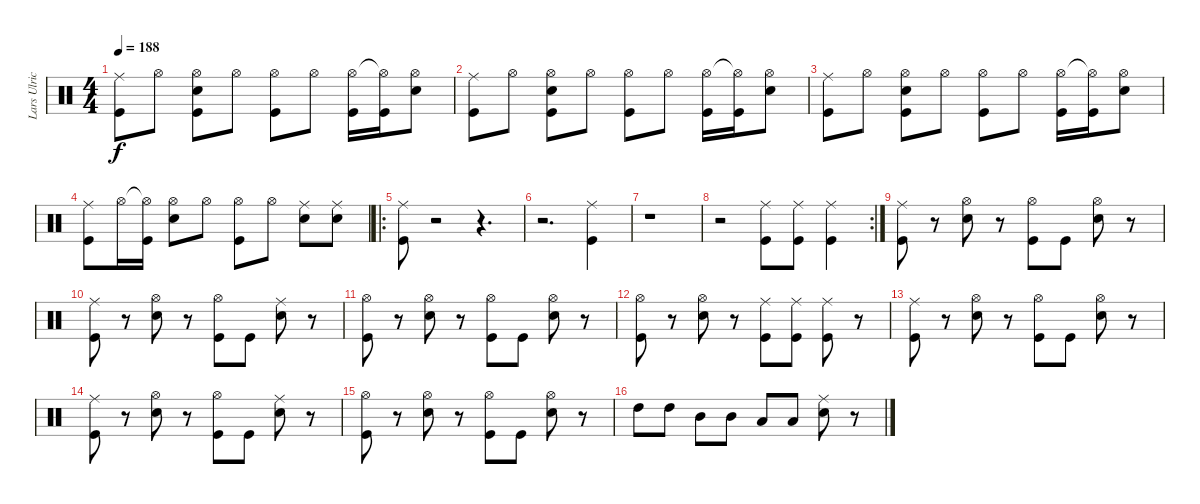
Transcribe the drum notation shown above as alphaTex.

\track ("Lars Ulrich" "Lars Ulric") {instrument percussion}
\staff {score}
\articulation defaults
\ts (4 4)
\tempo 188
\clef neutral
\ks c
("Ride (middle)" "Kick (hit)").8{dy f} "Hi-Hat (open)".8 ("Hi-Hat (open)" "Snare (hit) 2" "Kick (hit)").8 "Hi-Hat (open)".8 ("Hi-Hat (open)" "Kick (hit)").8 "Hi-Hat (open)".8 ("Hi-Hat (open)" "Kick (hit)").16 ("Hi-Hat (open)"{t} "Kick (hit)").16 ("Hi-Hat (open)" "Snare (hit) 2").8 |
("Ride (middle)" "Kick (hit)").8 "Hi-Hat (open)".8 ("Hi-Hat (open)" "Snare (hit) 2" "Kick (hit)").8 "Hi-Hat (open)".8 ("Hi-Hat (open)" "Kick (hit)").8 "Hi-Hat (open)".8 ("Hi-Hat (open)" "Kick (hit)").16 ("Hi-Hat (open)"{t} "Kick (hit)").16 ("Hi-Hat (open)" "Snare (hit) 2").8 |
("Ride (middle)" "Kick (hit)").8 "Hi-Hat (open)".8 ("Hi-Hat (open)" "Snare (hit) 2" "Kick (hit)").8 "Hi-Hat (open)".8 ("Hi-Hat (open)" "Kick (hit)").8 "Hi-Hat (open)".8 ("Hi-Hat (open)" "Kick (hit)").16 ("Hi-Hat (open)"{t} "Kick (hit)").16 ("Hi-Hat (open)" "Snare (hit) 2").8 |
("Ride (middle)" "Kick (hit)").8 "Hi-Hat (open)".16 ("Hi-Hat (open)"{t} "Kick (hit)").16 ("Hi-Hat (open)" "Snare (hit) 2").8 "Hi-Hat (open)".8 ("Hi-Hat (open)" "Kick (hit)").8 "Hi-Hat (open)".8 ("Ride (middle)" "Snare (hit) 2").8 ("Ride (middle)" "Snare (hit) 2").8 |
\ro
("Ride (middle)" "Kick (hit)").8 r.2 r.4{d} |
r.2{d} ("Ride (middle)" "Kick (hit)").4 |
r.1 |
\rc 2
r.2 ("Ride (middle)" "Kick (hit)").8 ("Ride (middle)" "Kick (hit)").8 ("Ride (middle)" "Kick (hit)").4 |
("Ride (middle)" "Kick (hit)").8 r.8 ("Hi-Hat (open)" "Snare (hit) 2").8 r.8 ("Hi-Hat (open)" "Kick (hit)").8 "Kick (hit)".8 ("Hi-Hat (open)" "Snare (hit) 2").8 r.8 |
("Ride (middle)" "Kick (hit)").8 r.8 ("Hi-Hat (open)" "Snare (hit) 2").8 r.8 ("Hi-Hat (open)" "Kick (hit)").8 "Kick (hit)".8 ("Ride (middle)" "Snare (hit) 2").8 r.8 |
("Hi-Hat (open)" "Kick (hit)").8 r.8 ("Hi-Hat (open)" "Snare (hit) 2").8 r.8 ("Hi-Hat (open)" "Kick (hit)").8 "Kick (hit)".8 ("Hi-Hat (open)" "Snare (hit) 2").8 r.8 |
("Hi-Hat (open)" "Kick (hit)").8 r.8 ("Hi-Hat (open)" "Snare (hit) 2").8 r.8 ("Ride (middle)" "Kick (hit)").8 ("Ride (middle)" "Kick (hit)").8 ("Ride (middle)" "Kick (hit)").8 r.8 |
("Ride (middle)" "Kick (hit)").8 r.8 ("Hi-Hat (open)" "Snare (hit) 2").8 r.8 ("Hi-Hat (open)" "Kick (hit)").8 "Kick (hit)".8 ("Hi-Hat (open)" "Snare (hit) 2").8 r.8 |
("Ride (middle)" "Kick (hit)").8 r.8 ("Hi-Hat (open)" "Snare (hit) 2").8 r.8 ("Hi-Hat (open)" "Kick (hit)").8 "Kick (hit)".8 ("Ride (middle)" "Snare (hit) 2").8 r.8 |
("Hi-Hat (open)" "Kick (hit)").8 r.8 ("Hi-Hat (open)" "Snare (hit) 2").8 r.8 ("Hi-Hat (open)" "Kick (hit)").8 "Kick (hit)".8 ("Hi-Hat (open)" "Snare (hit) 2").8 r.8 |
"High Tom (hit)".8 "High Tom (hit)".8 "Mid Tom (hit)".8 "Mid Tom (hit)".8 "Low Tom (hit)".8 "Low Tom (hit)".8 ("Ride (middle)" "Snare (hit) 2").8 r.8
